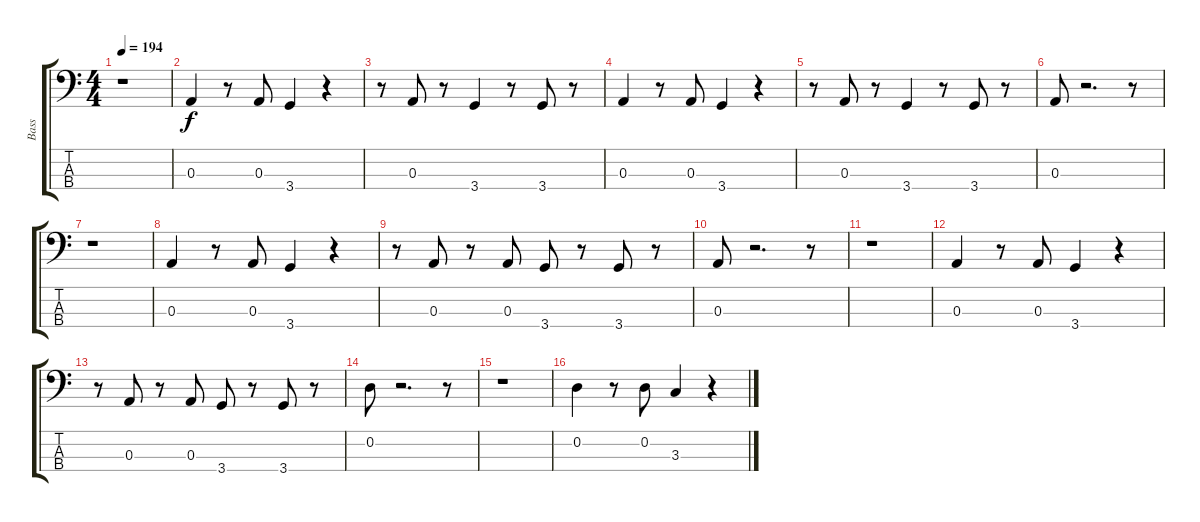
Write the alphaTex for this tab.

\track ("Bass" "Bass") {instrument electricbassfinger}
\staff {score tabs}
\tuning (G2 D2 A1 E1) {hide}
\ts (4 4)
\tempo 194
\clef f4
\ks c
r.1{dy f} |
0.3.4 r.8 0.3.8 3.4.4 r.4 |
r.8 0.3.8 r.8 3.4.4 r.8 3.4.8 r.8 |
0.3.4 r.8 0.3.8 3.4.4 r.4 |
r.8 0.3.8 r.8 3.4.4 r.8 3.4.8 r.8 |
0.3.8 r.2{d} r.8 |
r.1 |
0.3.4 r.8 0.3.8 3.4.4 r.4 |
r.8 0.3.8 r.8 0.3.8 3.4.8 r.8 3.4.8 r.8 |
0.3.8 r.2{d} r.8 |
r.1 |
0.3.4 r.8 0.3.8 3.4.4 r.4 |
r.8 0.3.8 r.8 0.3.8 3.4.8 r.8 3.4.8 r.8 |
0.2.8 r.2{d} r.8 |
r.1 |
0.2.4 r.8 0.2.8 3.3.4 r.4
